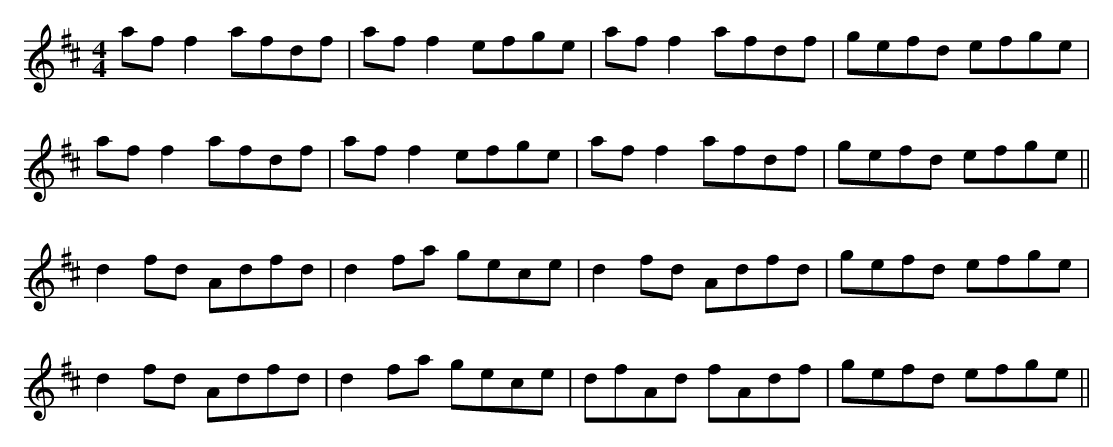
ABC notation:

X:1
M:4/4
K:D
af f2 afdf|af f2 efge|af f2 afdf|gefd efge|
af f2 afdf|af f2 efge|af f2 afdf|gefd efge||
d2 fd Adfd|d2 fa gece|d2 fd Adfd|gefd efge|
d2 fd Adfd|d2 fa gece|dfAd fAdf|gefd efge||
